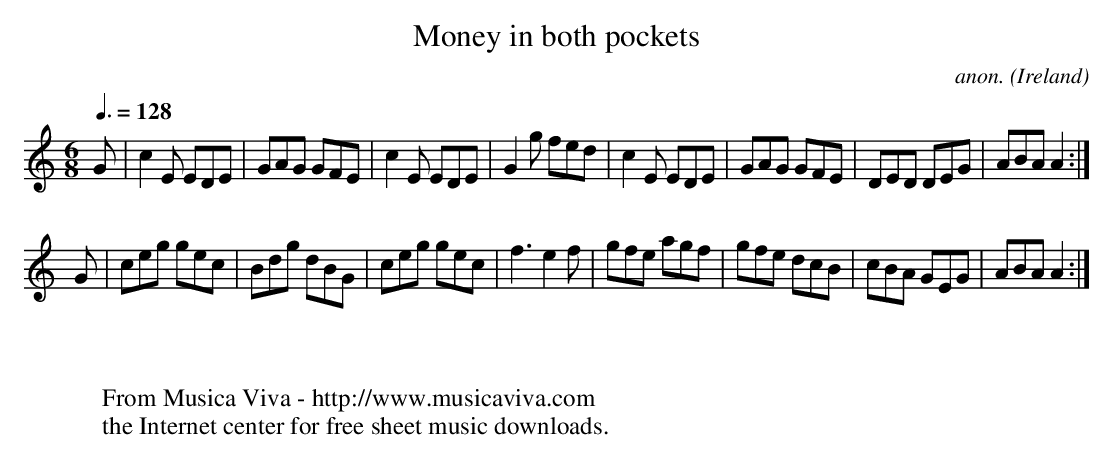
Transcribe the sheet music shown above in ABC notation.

X:1
T:Money in both pockets
C:anon.
O:Ireland
M:6/8
L:1/8
Q:3/8=128
K:Am
G|c2E EDE|GAG GFE|c2E EDE|G2g fed|c2E EDE|GAG GFE|DED DEG|ABA A2:|
G|ceg gec|Bdg dBG|ceg gec|f3 e2f|gfe agf|gfe dcB|cBA GEG|ABAA2:|
W:
W:
W: From Musica Viva - http://www.musicaviva.com
W: the Internet center for free sheet music downloads.
